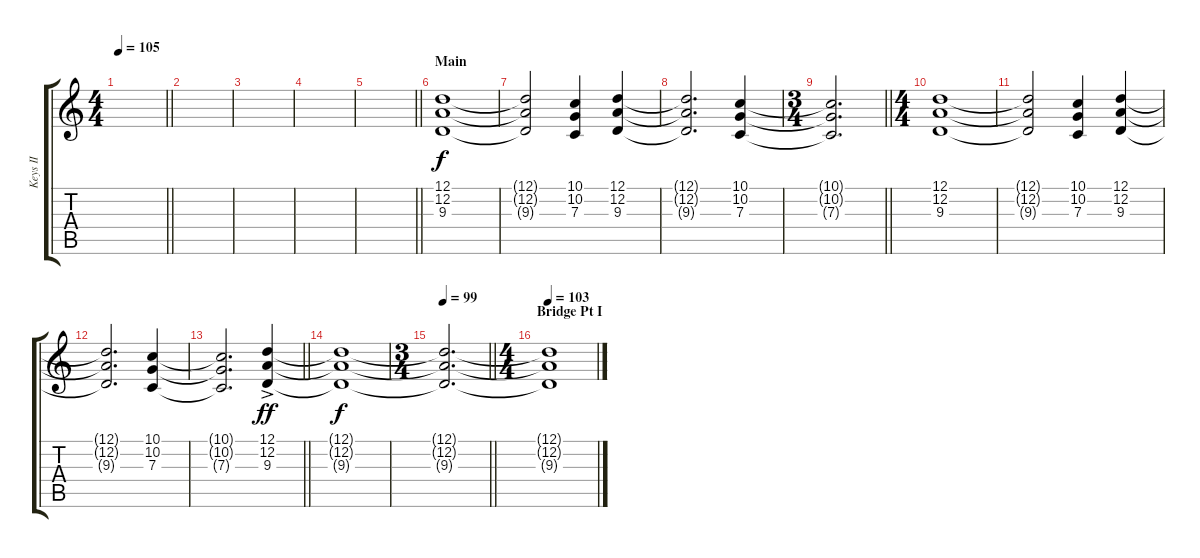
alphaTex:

\track ("Keys II" "Keys II") {instrument churchorgan}
\staff {score tabs}
\tuning (D4 A3 F3 C3 G2 D2) {hide}
\ts (4 4)
\tempo 105
\clef g2
\barLineRight lightlight
\ks c
|
\section ("" "")
|
|
|
\barLineRight lightlight
|
\section ("" "Main")
(12.1 12.2 9.3).1 |
(12.1{t} 12.2{t} 9.3{t}).2 (10.1 10.2 7.3).4 (12.1 12.2 9.3).4 |
(12.1{t} 12.2{t} 9.3{t}).2{d} (10.1 10.2 7.3).4 |
\ts (3 4)
\barLineRight lightlight
(10.1{t} 10.2{t} 7.3{t}).2{d} |
\ts (4 4)
\section ("" "")
(12.1 12.2 9.3).1 |
(12.1{t} 12.2{t} 9.3{t}).2 (10.1 10.2 7.3).4 (12.1 12.2 9.3).4 |
(12.1{t} 12.2{t} 9.3{t}).2{d} (10.1 10.2 7.3).4 |
\barLineRight lightlight
(10.1{t} 10.2{t} 7.3{t}).2{d} (12.1{ac} 12.2 9.3).4{dy ff} |
\section ("" "")
(12.1{t} 12.2{t} 9.3{t}).1{dy f} |
\ts (3 4)
\tempo 99
\barLineRight lightlight
(12.1{t} 12.2{t} 9.3{t}).2{d volume 0} |
\ts (4 4)
\section ("" "Bridge Pt I")
\tempo 103
(12.1{t} 12.2{t} 9.3{t}).1
